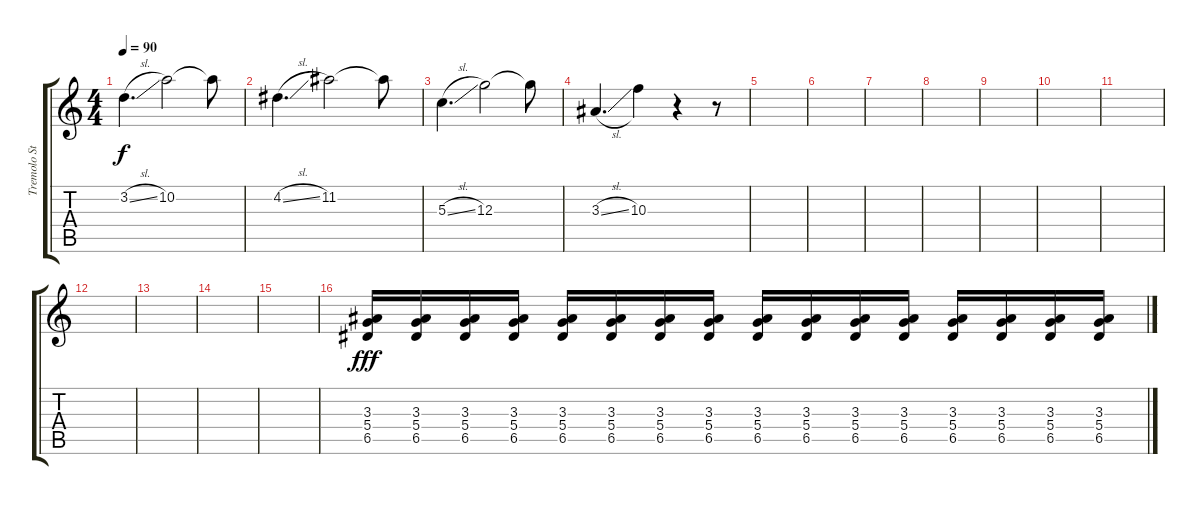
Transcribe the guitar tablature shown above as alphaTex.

\track ("Tremolo Strings" "Tremolo St") {instrument distortionguitar}
\staff {score tabs}
\tuning (E4 B3 G3 D3 A2 E2) {hide}
\ts (4 4)
\tempo 90
\clef g2
\ks c
3.2{sl}.4{d dy f} 10.2.2 10.2{t}.8 |
4.2{sl}.4{d} 11.2.2 11.2{t}.8 |
5.3{sl}.4{d} 12.3.2 12.3{t}.8 |
3.3{sl}.4{d} 10.3.4 r.4 r.8 |
|
|
|
|
|
|
|
|
|
|
|
(3.3 5.4 6.5).16{dy fff instrument tremolostrings} (3.3 5.4 6.5).16 (3.3 5.4 6.5).16 (3.3 5.4 6.5).16 (3.3 5.4 6.5).16 (3.3 5.4 6.5).16 (3.3 5.4 6.5).16 (3.3 5.4 6.5).16 (3.3 5.4 6.5).16 (3.3 5.4 6.5).16 (3.3 5.4 6.5).16 (3.3 5.4 6.5).16 (3.3 5.4 6.5).16 (3.3 5.4 6.5).16 (3.3 5.4 6.5).16 (3.3 5.4 6.5).16
